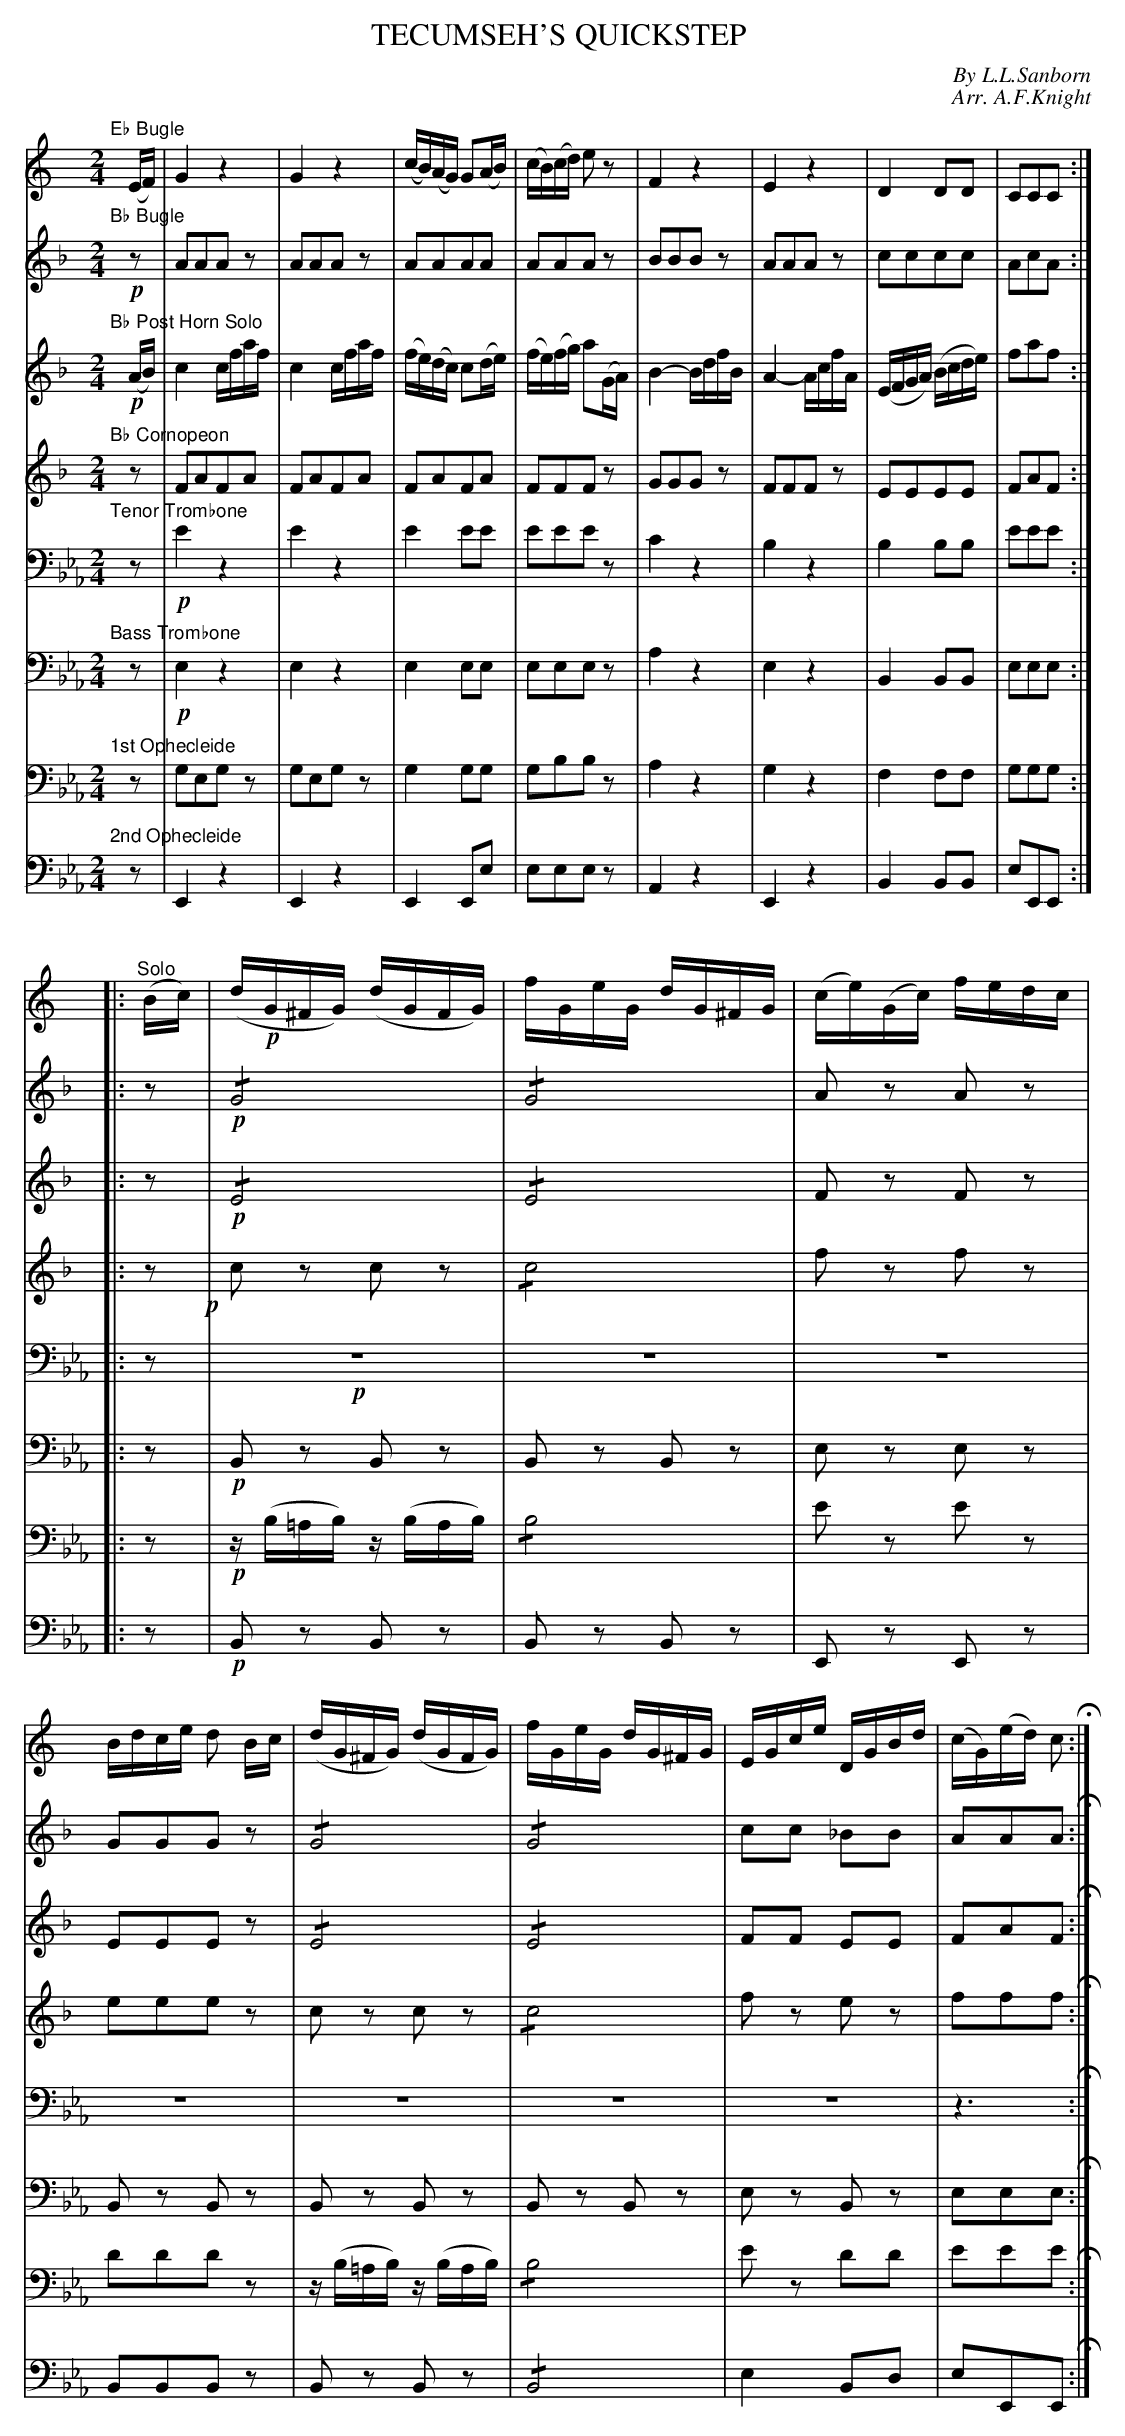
X:1
T: TECUMSEH'S QUICKSTEP
C: By L.L.Sanborn
C: Arr. A.F.Knight
M: 2/4
L: 1/16
K: Eb
V: 1 staves=8
K: C
"Eb Bugle"y\
(EF) |\
G4 z4 | G4 z4 | (cB)(AG) G2(AB) | (cB)(cd) e2z2 |\
F4 z4 | E4 z4 | D4 D2D2 | C2C2C2 :|
|: "^Solo"(Bc) |\
(d!p!G^FG) (dGFG) | fGeG dG^FG | (ce)(Gc) fedc | Bdce d2 Bc |\
(dG^FG) (dGFG) | fGeG dG^FG | EGce DGBd | (cG)(ed) c2 H:|
V: 2
K: F
"Bb Bugle"y!p!\
z2 |\
A2A2A2z2 | A2A2A2z2 | A2A2A2A2 | A2A2A2z2 |\
B2B2B2z2 | A2A2A2z2 | c2c2c2c2 | A2c2A2 :|
|: z2 |!p!\
!/!G8 | !/!G8 | A2z2 A2z2 | G2G2G2z2 |\
!/!G8 | !/!G8 | c2c2 _B2B2 | A2A2A2 H:|
V: 3
K: F
"Bb Post Horn Solo"y!p!\
(AB) |\
c4 cfaf | c4 cfaf | (fe)(dc) c2(de) | (fe)(fg) a2(GA) |\
B4- BdfB | A4- AcfA | (EFGA) (Bcde) | f2a2f2 :|
|: z2 |!p!\
!/!E8 | !/!E8 | F2z2 F2z2 | E2E2E2z2 |\
!/!E8 | !/!E8 | F2F2 E2E2 | F2A2F2 H:|
V: 4
K: F
"Bb Cornopeon"y\
z2 |\
F2A2F2A2 | F2A2F2A2 | F2A2F2A2 | F2F2F2z2 |\
G2G2G2z2 | F2F2F2z2 | E2E2E2E2 | F2A2F2 :|
|: z2 !p!|\
c2z2 c2z2 | !/!c8 | f2z2 f2z2 | e2e2e2z2 |\
c2z2 c2z2 | !/!c8 | f2z2 e2z2 | f2f2f2 H:|
V: 5 clef=bass middle=D
K: Eb
"Tenor Trombone"y\
z2 |!p!\
e4 z4 | e4 z4 | e4 e2e2 | e2e2e2z2 |\
c4 z4 | B4 z4 | B4 B2B2 | e2e2e2 :|
|: z2 |!p!\
z8 | z8 | z8 | z8 | z8 | z8 | z8 | z6 H:|
V: 6 clef=bass middle=d
K: Eb
"Bass Trombone"y\
z2 |!p!\
e4 z4 | e4 z4 | e4 e2e2 | e2e2e2z2 |\
a4 z4 | e4 z4 | B4 B2B2 | e2e2e2 :|
|: z2 |!p!\
B2z2 B2z2 | B2z2 B2z2 | e2z2 e2z2 | B2z2 B2z2 |\
B2z2 B2z2 | B2z2 B2z2 | e2z2 B2z2 | e2e2e2 H:|
V: 7 clef=bass middle=d
K: Eb
"1st Ophecleide"y\
z2 |\
g2e2g2 z2 | g2e2g2 z2 | g4 g2g2 | g2b2b2 z2 |\
a4 z4 | g4 z4 | f4 f2f2 | g2g2g2 :|
|: z2 |!p!\
z(b=ab) z(bab) | !/!b8 | e'2z2 e'2z2 | d'2d'2d'2z2 |\
z(b=ab) z(bab) | !/!b8 | e'2z2 d'2d'2 | e'2e'2e'2 H:|
V: 8 clef=bass middle=d
K: Eb
"2nd Ophecleide"y\
z2 |\
E4 z4 | E4 z4 | E4 E2e2 | e2e2e2z2 |\
A4 z4 | E4 z4 | B4 B2B2 | e2E2E2 :|
|: z2 |!p!\
B2z2 B2z2 | B2z2 B2z2 | E2z2 E2z2 | B2B2B2z2 |\
B2z2 B2z2 | !/!B8 | e4 B2d2 | e2E2E2 H:|
